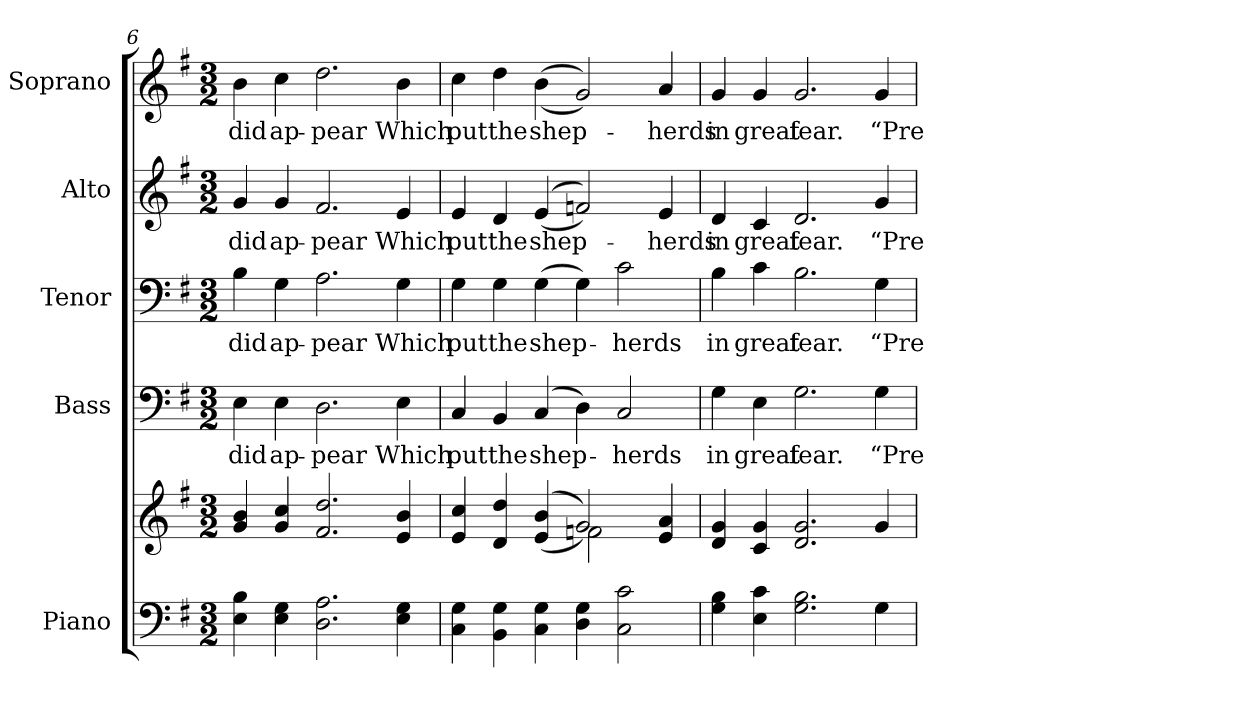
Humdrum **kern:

**kern	**kern	**kern	**text	**kern	**text	**kern	**text	**kern	**text
*part5	*part5	*part4	*part4	*part3	*part3	*part2	*part2	*part1	*part1
*staff6	*staff5	*staff4	*staff4	*staff3	*staff3	*staff2	*staff2	*staff1	*staff1
*I"Piano	*	*I"Bass	*	*I"Tenor	*	*I"Alto	*	*I"Soprano	*
*I'Pno.	*	*I'B.	*	*I'T.	*	*I'A.	*	*I'S.	*
*clefF4	*clefG2	*clefF4	*	*clefF4	*	*clefG2	*	*clefG2	*
*k[f#]	*k[f#]	*k[f#]	*	*k[f#]	*	*k[f#]	*	*k[f#]	*
*G:	*G:	*G:	*	*G:	*	*G:	*	*G:	*
*M3/2	*M3/2	*M3/2	*	*M3/2	*	*M3/2	*	*M3/2	*
=6	=6	=6	=6	=6	=6	=6	=6	=6	=6
!	!	!	!LO:LY:b:color=#000000	!	!	!	!	!	!
!	!	!	!	!	!LO:LY:b:color=#000000	!	!	!	!
!	!	!	!	!	!	!	!LO:LY:b:color=#000000	!	!
!	!	!	!	!	!	!	!	!	!LO:LY:b:color=#000000
4Ei\ 4Bi	4gi/ 4bi	4Ei\	did	4Bi\	did	4gi/	did	4bi\	did
!	!	!	!LO:LY:b:color=#000000	!	!	!	!	!	!
!	!	!	!	!	!LO:LY:b:color=#000000	!	!	!	!
!	!	!	!	!	!	!	!LO:LY:b:color=#000000	!	!
!	!	!	!	!	!	!	!	!	!LO:LY:b:color=#000000
4Ei\ 4Gi	4gi/ 4cci	4Ei\	ap-	4Gi\	ap-	4gi/	ap-	4cci\	ap-
!	!	!	!LO:LY:b:color=#000000	!	!	!	!	!	!
!	!	!	!	!	!LO:LY:b:color=#000000	!	!	!	!
!	!	!	!	!	!	!	!LO:LY:b:color=#000000	!	!
!	!	!	!	!	!	!	!	!	!LO:LY:b:color=#000000
2.Di\ 2.Ai	2.f#i/ 2.ddi	2.Di\	-pear	2.Ai\	-pear	2.f#i/	-pear	2.ddi\	-pear
!	!	!	!LO:LY:b:color=#000000	!	!	!	!	!	!
!	!	!	!	!	!LO:LY:b:color=#000000	!	!	!	!
!	!	!	!	!	!	!	!LO:LY:b:color=#000000	!	!
!	!	!	!	!	!	!	!	!	!LO:LY:b:color=#000000
4Ei\ 4Gi	4ei/ 4bi	4Ei\	Which	4Gi\	Which	4ei/	Which	4bi\	Which
!!LO:PB:g=z
=7	=7	=7	=7	=7	=7	=7	=7	=7	=7
*	*^	*	*	*	*	*	*	*	*
!	!	!	!	!LO:LY:b:color=#000000	!	!	!	!	!	!
!	!	!	!	!	!	!LO:LY:b:color=#000000	!	!	!	!
!	!	!	!	!	!	!	!	!LO:LY:b:color=#000000	!	!
!	!	!	!	!	!	!	!	!	!	!LO:LY:b:color=#000000
4Ci\ 4Gi	4ei/ 4cci	2ryy	4Ci/	put	4Gi\	put	4ei/	put	4cci\	put
!	!	!	!	!LO:LY:b:color=#000000	!	!	!	!	!	!
!	!	!	!	!	!	!LO:LY:b:color=#000000	!	!	!	!
!	!	!	!	!	!	!	!	!LO:LY:b:color=#000000	!	!
!	!	!	!	!	!	!	!	!	!	!LO:LY:b:color=#000000
4BBi\ 4Gi	4di/ 4ddi	.	4BBi/	the	4Gi\	the	4di/	the	4ddi\	the
!	!	!	!	!LO:LY:b:color=#000000	!	!	!	!	!	!
!	!	!	!	!	!	!LO:LY:b:color=#000000	!	!	!	!
!	!	!	!	!	!	!	!	!LO:LY:b:color=#000000	!	!
!	!	!	!	!	!	!	!	!	!	!LO:LY:b:color=#000000
4Ci\ 4Gi	((4ei/ 4bi	4ryy	(4Ci/	shep-	(4Gi\	shep-	((4ei/	shep-	((4bi\	shep-
4Di\ 4Gi	2gi/))	2fni\	4Di\)	.	4Gi\)	.	2fni/))	.	2gi/))	.
!	!	!	!	!LO:LY:b:color=#000000	!	!	!	!	!	!
!	!	!	!	!	!	!LO:LY:b:color=#000000	!	!	!	!
2Ci\ 2ci	.	.	2Ci/	-herds	2ci\	-herds	.	.	.	.
!	!	!	!	!	!	!	!	!LO:LY:b:color=#000000	!	!
!	!	!	!	!	!	!	!	!	!	!LO:LY:b:color=#000000
.	4ei/ 4ai	4ryy	.	.	.	.	4ei/	-herds	4ai/	-herds
*	*v	*v	*	*	*	*	*	*	*	*
=8	=8	=8	=8	=8	=8	=8	=8	=8	=8
*	*^	*	*	*	*	*	*	*	*
!	!	!	!	!LO:LY:b:color=#000000	!	!	!	!	!	!
*	*v	*v	*	*	*	*	*	*	*	*
*	*^	*	*	*	*	*	*	*	*
!	!	!	!	!	!	!LO:LY:b:color=#000000	!	!	!	!
*	*v	*v	*	*	*	*	*	*	*	*
*	*^	*	*	*	*	*	*	*	*
!	!	!	!	!	!	!	!	!LO:LY:b:color=#000000	!	!
*	*v	*v	*	*	*	*	*	*	*	*
*	*^	*	*	*	*	*	*	*	*
!	!	!	!	!	!	!	!	!	!	!LO:LY:b:color=#000000
*	*v	*v	*	*	*	*	*	*	*	*
4Gi\ 4Bi	4di/ 4gi	4Gi\	in	4Bi\	in	4di/	in	4gi/	in
!	!	!	!LO:LY:b:color=#000000	!	!	!	!	!	!
!	!	!	!	!	!LO:LY:b:color=#000000	!	!	!	!
!	!	!	!	!	!	!	!LO:LY:b:color=#000000	!	!
!	!	!	!	!	!	!	!	!	!LO:LY:b:color=#000000
4Ei\ 4ci	4ci/ 4gi	4Ei\	great	4ci\	great	4ci/	great	4gi/	great
!	!	!	!LO:LY:b:color=#000000	!	!	!	!	!	!
!	!	!	!	!	!LO:LY:b:color=#000000	!	!	!	!
!	!	!	!	!	!	!	!LO:LY:b:color=#000000	!	!
!	!	!	!	!	!	!	!	!	!LO:LY:b:color=#000000
2.Gi\ 2.Bi	2.di/ 2.gi	2.Gi\	fear.	2.Bi\	fear.	2.di/	fear.	2.gi/	fear.
!	!	!	!LO:LY:b:color=#000000	!	!	!	!	!	!
!	!	!	!	!	!LO:LY:b:color=#000000	!	!	!	!
!	!	!	!	!	!	!	!LO:LY:b:color=#000000	!	!
!	!	!	!	!	!	!	!	!	!LO:LY:b:color=#000000
4Gi\	4gi/	4Gi\	“Pre-	4Gi\	“Pre-	4gi/	“Pre-	4gi/	“Pre-
=	=	=	=	=	=	=	=	=	=
*-	*-	*-	*-	*-	*-	*-	*-	*-	*-
